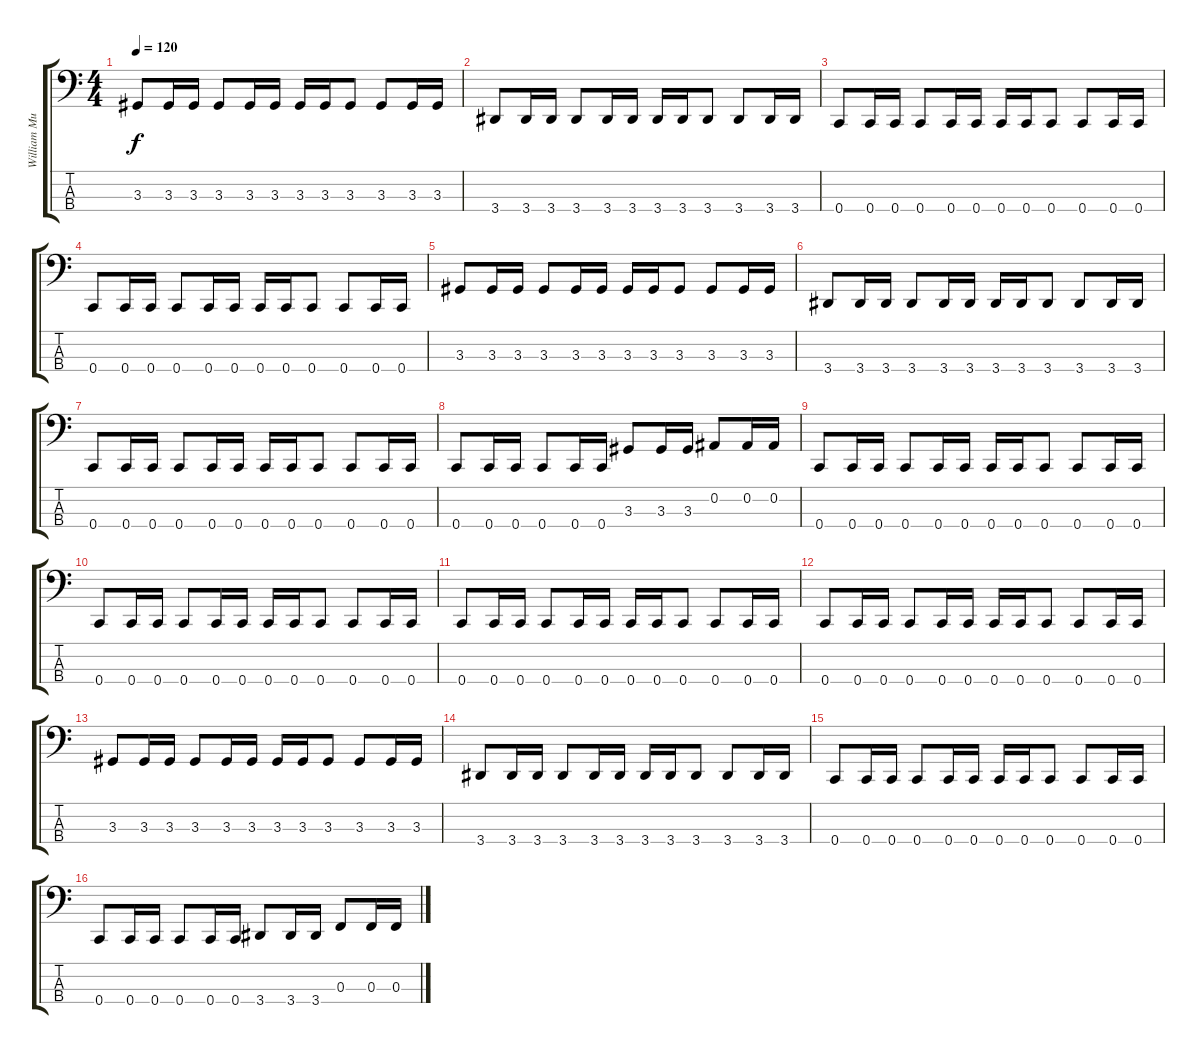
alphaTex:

\track ("William Murderface" "William Mu") {instrument electricbasspick}
\staff {score tabs}
\tuning (Eb2 Bb1 F1 C1) {hide}
\ts (4 4)
\tempo 120
\clef f4
\ks c
3.3.8{dy f} 3.3.16 3.3.16 3.3.8 3.3.16 3.3.16 3.3.16 3.3.16 3.3.8 3.3.8 3.3.16 3.3.16 |
3.4.8 3.4.16 3.4.16 3.4.8 3.4.16 3.4.16 3.4.16 3.4.16 3.4.8 3.4.8 3.4.16 3.4.16 |
0.4.8 0.4.16 0.4.16 0.4.8 0.4.16 0.4.16 0.4.16 0.4.16 0.4.8 0.4.8 0.4.16 0.4.16 |
0.4.8 0.4.16 0.4.16 0.4.8 0.4.16 0.4.16 0.4.16 0.4.16 0.4.8 0.4.8 0.4.16 0.4.16 |
3.3.8 3.3.16 3.3.16 3.3.8 3.3.16 3.3.16 3.3.16 3.3.16 3.3.8 3.3.8 3.3.16 3.3.16 |
3.4.8 3.4.16 3.4.16 3.4.8 3.4.16 3.4.16 3.4.16 3.4.16 3.4.8 3.4.8 3.4.16 3.4.16 |
0.4.8 0.4.16 0.4.16 0.4.8 0.4.16 0.4.16 0.4.16 0.4.16 0.4.8 0.4.8 0.4.16 0.4.16 |
0.4.8 0.4.16 0.4.16 0.4.8 0.4.16 0.4.16 3.3.8 3.3.16 3.3.16 0.2.8 0.2.16 0.2.16 |
0.4.8 0.4.16 0.4.16 0.4.8 0.4.16 0.4.16 0.4.16 0.4.16 0.4.8 0.4.8 0.4.16 0.4.16 |
0.4.8 0.4.16 0.4.16 0.4.8 0.4.16 0.4.16 0.4.16 0.4.16 0.4.8 0.4.8 0.4.16 0.4.16 |
0.4.8 0.4.16 0.4.16 0.4.8 0.4.16 0.4.16 0.4.16 0.4.16 0.4.8 0.4.8 0.4.16 0.4.16 |
0.4.8 0.4.16 0.4.16 0.4.8 0.4.16 0.4.16 0.4.16 0.4.16 0.4.8 0.4.8 0.4.16 0.4.16 |
3.3.8 3.3.16 3.3.16 3.3.8 3.3.16 3.3.16 3.3.16 3.3.16 3.3.8 3.3.8 3.3.16 3.3.16 |
3.4.8 3.4.16 3.4.16 3.4.8 3.4.16 3.4.16 3.4.16 3.4.16 3.4.8 3.4.8 3.4.16 3.4.16 |
0.4.8 0.4.16 0.4.16 0.4.8 0.4.16 0.4.16 0.4.16 0.4.16 0.4.8 0.4.8 0.4.16 0.4.16 |
0.4.8 0.4.16 0.4.16 0.4.8 0.4.16 0.4.16 3.4.8 3.4.16 3.4.16 0.3.8 0.3.16 0.3.16
